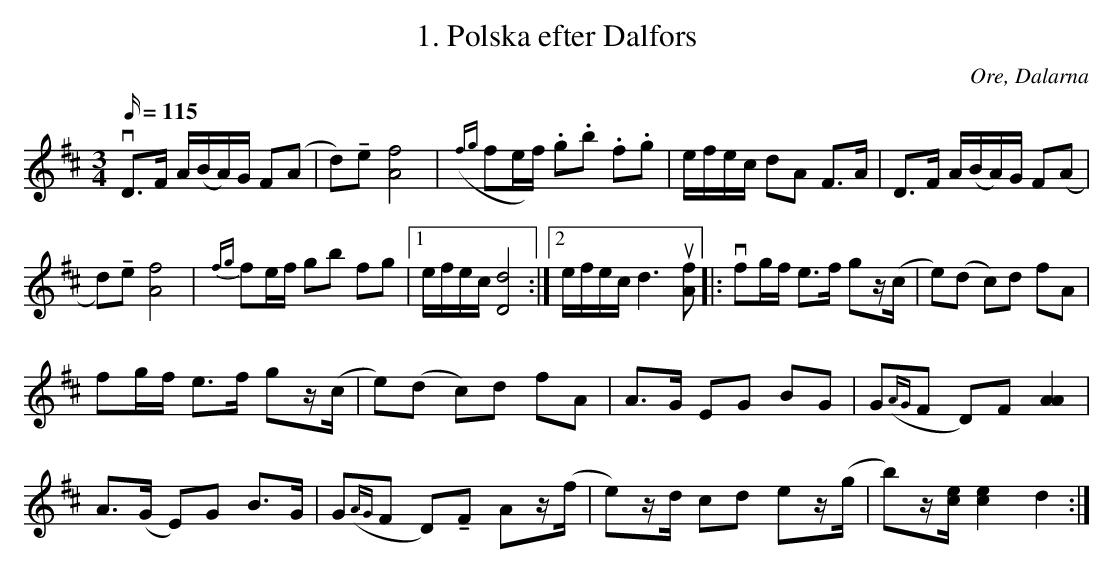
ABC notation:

X:1
T:1. Polska efter Dalfors
("Toknacken")
O:Ore, Dalarna
M:3/4
L:1/16
Q:115
K:D
vD3F A(BA)G F2(A2|d2)!tenuto!e2[fA]8|({fg}f2ef) .g2.b2 .f2.g2|efec d2A2 F3A|D3F A(BA)G F2(A2|
d2)!tenuto!e2[fA]8|{fg}f2ef g2b2 f2g2|1efec[dD]8:|2efecd6u[fA]2|:vf2gf e3f g2z(c|e2)(d2 c2)d2 f2A2|
f2gf e3f g2z(c|e2)(d2 c2)d2 f2A2|A3G E2G2 B2G2|G2({AG}F2 D2)F2 [AA]4|
A3(G E2)G2 B3G|G2({AG}F2 D2)!tenuto!F2 A2z(f|e2)zd c2d2 e2z(g|b2)z[ec] [ec]4 d4:|
